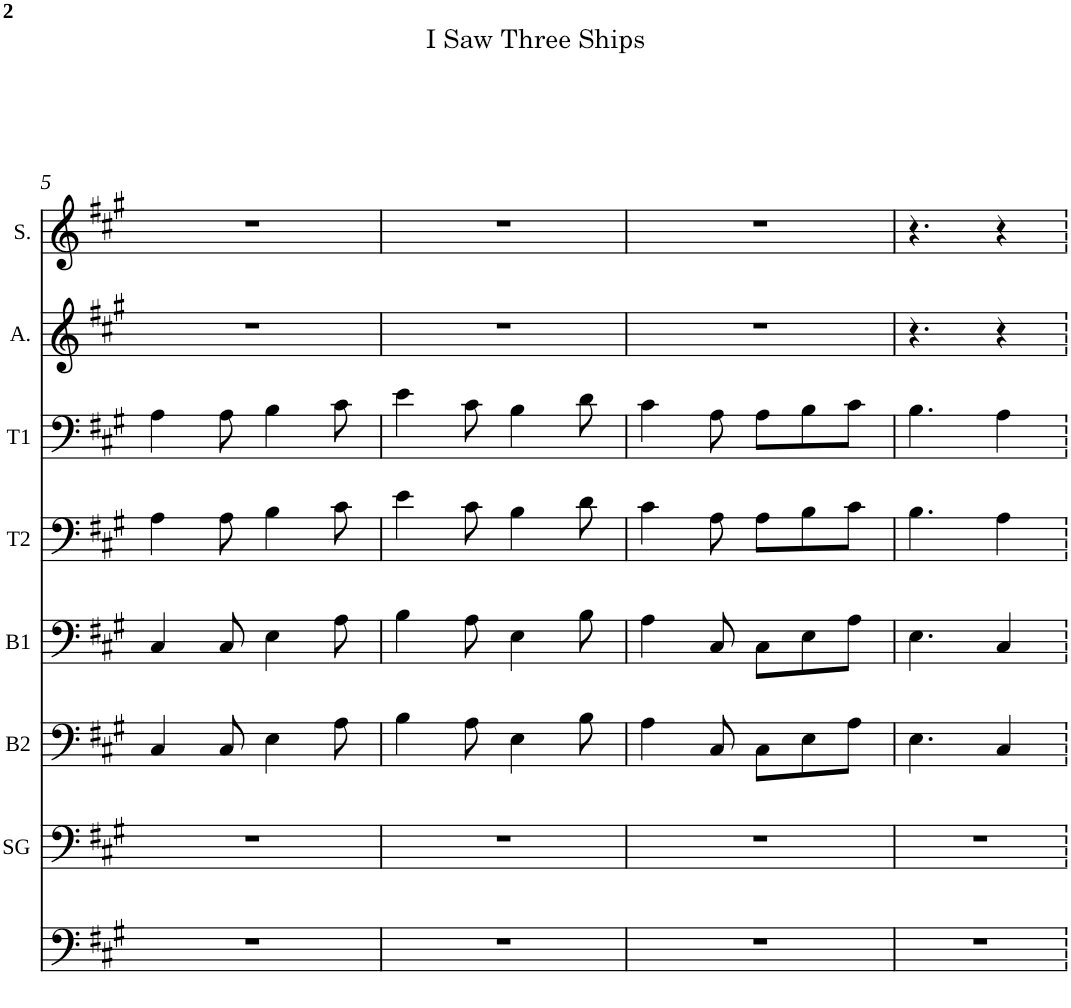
**kern	**kern	**kern	**kern	**kern	**kern	**kern	**kern
*part8	*part7	*part6	*part5	*part4	*part3	*part2	*part1
*staff8	*staff7	*staff6	*staff5	*staff4	*staff3	*staff2	*staff1
*I"Piano	*I"Some Guys	*I"Bass 2	*I"Bass 1	*I"Tenor 2	*I"Tenor 1	*I"Alto	*I"Soprano
*	*I'SG	*I'B2	*I'B1	*I'T2	*I'T1	*I'A.	*I'S.
!!LO:PB:g=z
*clefF4	*clefF4	*clefF4	*clefF4	*clefF4	*clefF4	*clefG2	*clefG2
*k[f#c#g#]	*k[f#c#g#]	*k[f#c#g#]	*k[f#c#g#]	*k[f#c#g#]	*k[f#c#g#]	*k[f#c#g#]	*k[f#c#g#]
*A:	*A:	*A:	*A:	*A:	*A:	*A:	*A:
*M6/8	*M6/8	*M6/8	*M6/8	*M6/8	*M6/8	*M6/8	*M6/8
=5	=5	=5	=5	=5	=5	=5	=5
2.r	2.r	4C#/	4C#/	4A\	4A\	2.r	2.r
.	.	8C#/	8C#/	8A\	8A\	.	.
.	.	4E\	4E\	4B\	4B\	.	.
.	.	8A\	8A\	8c#\	8c#\	.	.
=6	=6	=6	=6	=6	=6	=6	=6
2.r	2.r	4B\	4B\	4e\	4e\	2.r	2.r
.	.	8A\	8A\	8c#\	8c#\	.	.
.	.	4E\	4E\	4B\	4B\	.	.
.	.	8B\	8B\	8d\	8d\	.	.
=7	=7	=7	=7	=7	=7	=7	=7
2.r	2.r	4A\	4A\	4c#\	4c#\	2.r	2.r
.	.	8C#/	8C#/	8A\	8A\	.	.
.	.	8C#\L	8C#\L	8A\L	8A\L	.	.
.	.	8E\	8E\	8B\	8B\	.	.
.	.	8A\J	8A\J	8c#\J	8c#\J	.	.
=8	=8	=8	=8	=8	=8	=8	=8
2.r	2.r	4.E\	4.E\	4.B\	4.B\	4.r	4.r
.	.	4C#/	4C#/	4A\	4A\	4r	4r
.	.	8ryy	8ryy	8ryy	8ryy	8ryy	8ryy
=	=	=	=	=	=	=	=
*-	*-	*-	*-	*-	*-	*-	*-
